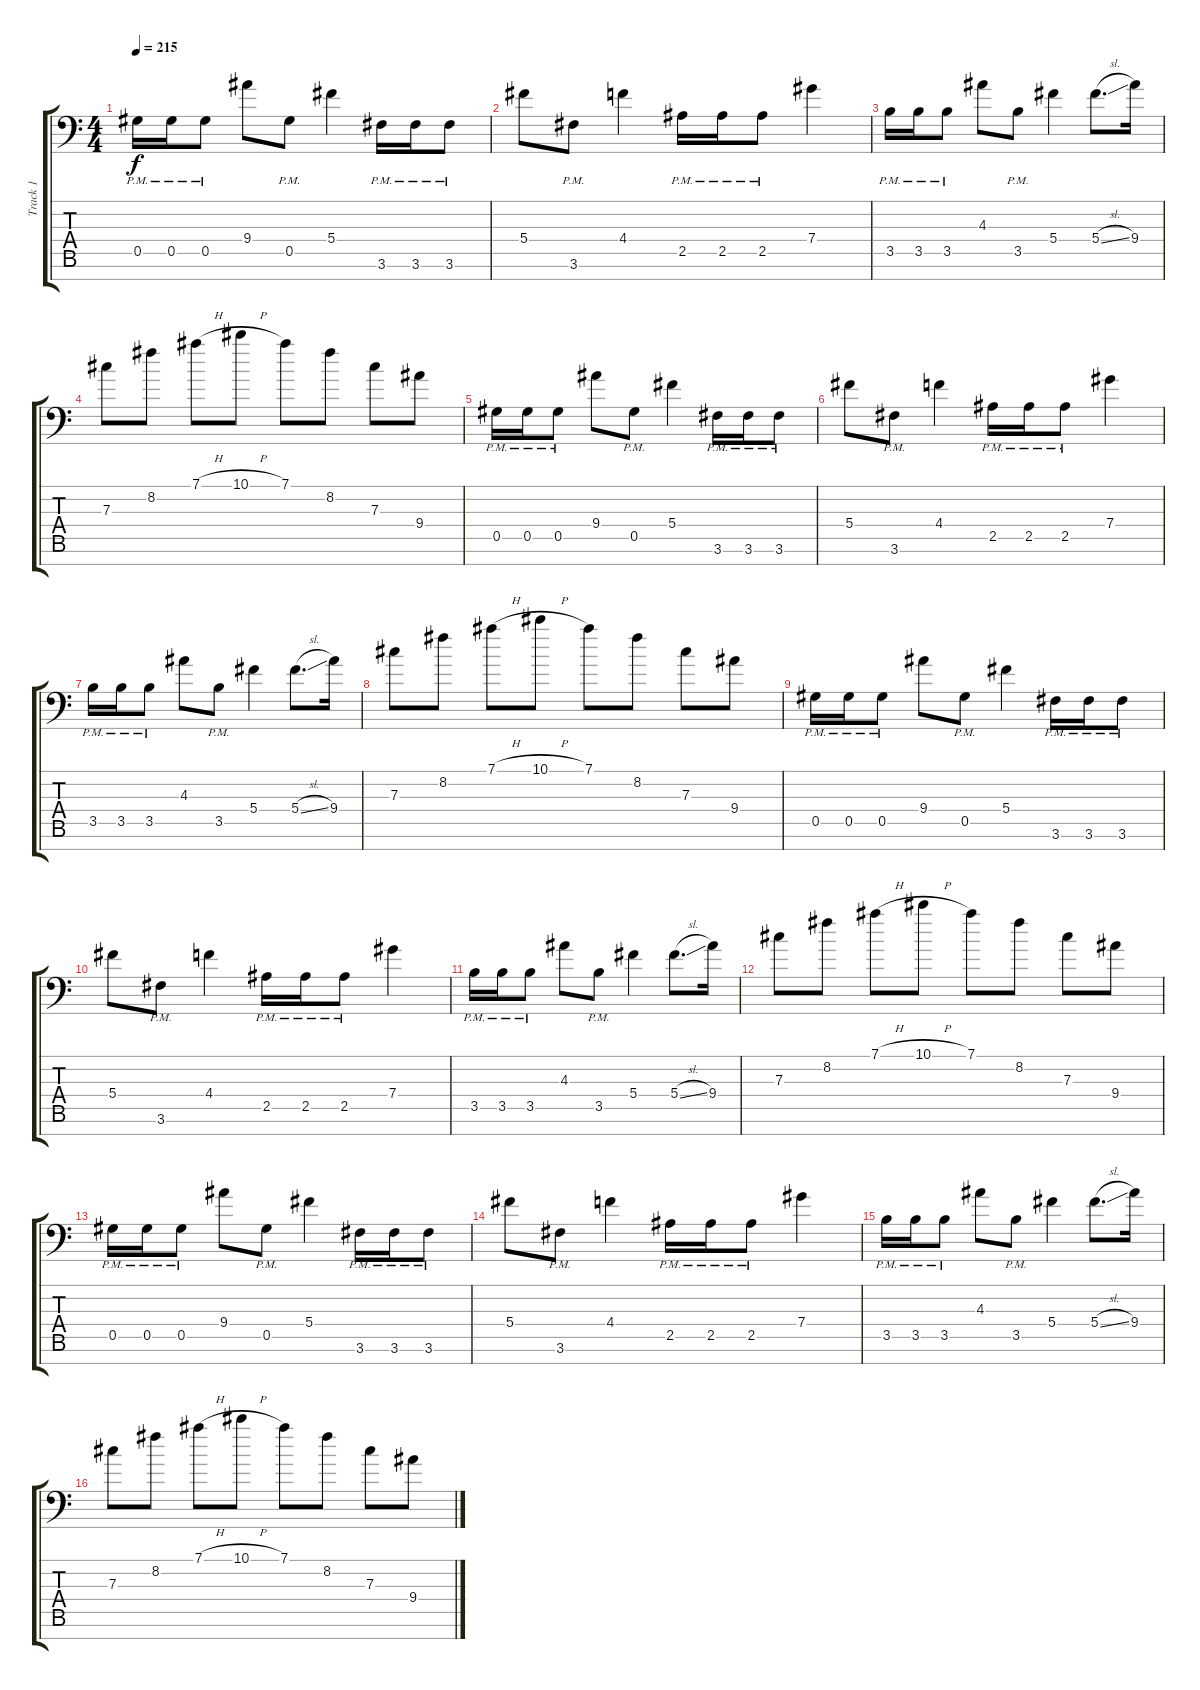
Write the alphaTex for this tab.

\track ("Track 1" "Track 1") {instrument overdrivenguitar}
\staff {score tabs}
\tuning (Eb4 Bb3 Gb3 Db3 Ab2 Eb2 Bb1) {hide}
\ts (4 4)
\tempo 215
\clef f4
\ks c
0.5{pm}.16{dy f} 0.5{pm}.16 0.5{pm}.8 9.4.8 0.5{pm}.8 5.4.4 3.6{pm}.16 3.6{pm}.16 3.6{pm}.8 |
5.4.8 3.6{pm}.8 4.4.4 2.5{pm}.16 2.5{pm}.16 2.5{pm}.8 7.4.4 |
3.5{pm}.16 3.5{pm}.16 3.5{pm}.8 4.3.8 3.5{pm}.8 5.4.4 5.4{sl}.8{d} 9.4.16 |
7.3.8 8.2.8 7.1{h}.8 10.1{h}.8 7.1.8 8.2.8 7.3.8 9.4.8 |
0.5{pm}.16 0.5{pm}.16 0.5{pm}.8 9.4.8 0.5{pm}.8 5.4.4 3.6{pm}.16 3.6{pm}.16 3.6{pm}.8 |
5.4.8 3.6{pm}.8 4.4.4 2.5{pm}.16 2.5{pm}.16 2.5{pm}.8 7.4.4 |
3.5{pm}.16 3.5{pm}.16 3.5{pm}.8 4.3.8 3.5{pm}.8 5.4.4 5.4{sl}.8{d} 9.4.16 |
7.3.8 8.2.8 7.1{h}.8 10.1{h}.8 7.1.8 8.2.8 7.3.8 9.4.8 |
0.5{pm}.16 0.5{pm}.16 0.5{pm}.8 9.4.8 0.5{pm}.8 5.4.4 3.6{pm}.16 3.6{pm}.16 3.6{pm}.8 |
5.4.8 3.6{pm}.8 4.4.4 2.5{pm}.16 2.5{pm}.16 2.5{pm}.8 7.4.4 |
3.5{pm}.16 3.5{pm}.16 3.5{pm}.8 4.3.8 3.5{pm}.8 5.4.4 5.4{sl}.8{d} 9.4.16 |
7.3.8 8.2.8 7.1{h}.8 10.1{h}.8 7.1.8 8.2.8 7.3.8 9.4.8 |
0.5{pm}.16 0.5{pm}.16 0.5{pm}.8 9.4.8 0.5{pm}.8 5.4.4 3.6{pm}.16 3.6{pm}.16 3.6{pm}.8 |
5.4.8 3.6{pm}.8 4.4.4 2.5{pm}.16 2.5{pm}.16 2.5{pm}.8 7.4.4 |
3.5{pm}.16 3.5{pm}.16 3.5{pm}.8 4.3.8 3.5{pm}.8 5.4.4 5.4{sl}.8{d} 9.4.16 |
7.3.8 8.2.8 7.1{h}.8 10.1{h}.8 7.1.8 8.2.8 7.3.8 9.4.8
